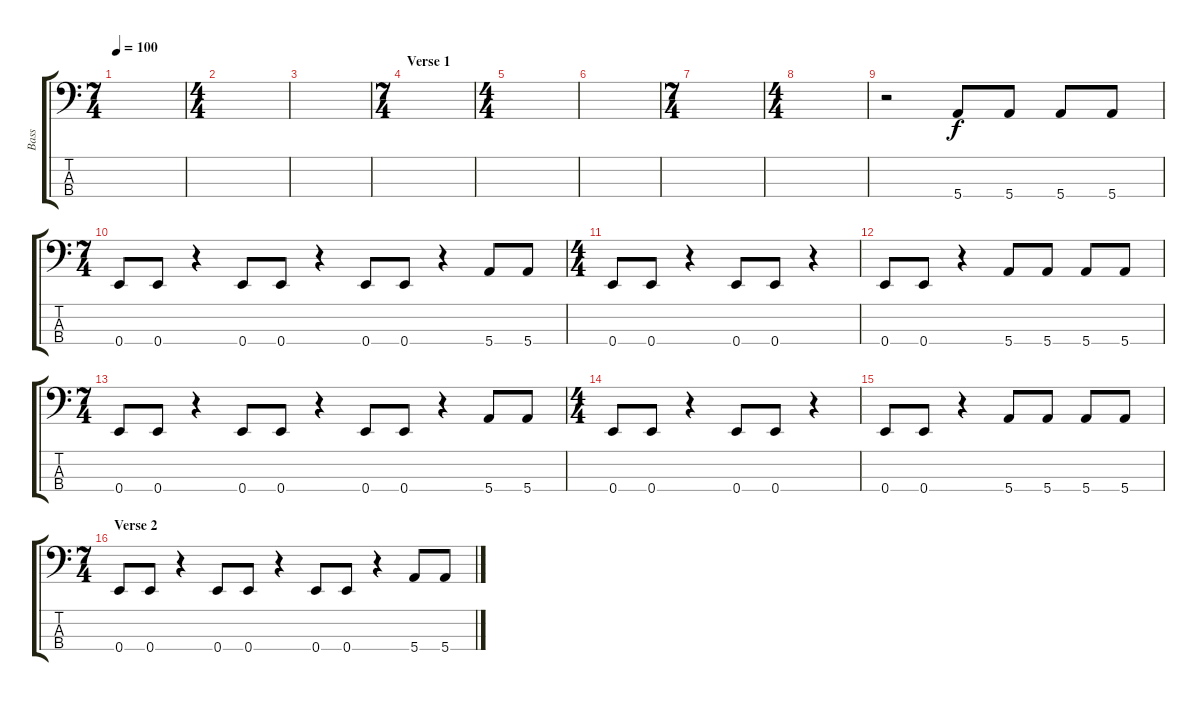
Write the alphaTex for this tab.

\track ("Bass" "Bass") {instrument electricbassfinger}
\staff {score tabs}
\tuning (G2 D2 A1 E1) {hide}
\ts (7 4)
\tempo 100
\clef f4
\ks c
|
\ts (4 4)
|
|
\ts (7 4)
\section ("" "Verse 1")
|
\ts (4 4)
|
|
\ts (7 4)
|
\ts (4 4)
|
r.2 5.4.8 5.4.8 5.4.8 5.4.8 |
\ts (7 4)
0.4.8 0.4.8 r.4 0.4.8 0.4.8 r.4 0.4.8 0.4.8 r.4 5.4.8 5.4.8 |
\ts (4 4)
0.4.8 0.4.8 r.4 0.4.8 0.4.8 r.4 |
0.4.8 0.4.8 r.4 5.4.8 5.4.8 5.4.8 5.4.8 |
\ts (7 4)
0.4.8 0.4.8 r.4 0.4.8 0.4.8 r.4 0.4.8 0.4.8 r.4 5.4.8 5.4.8 |
\ts (4 4)
0.4.8 0.4.8 r.4 0.4.8 0.4.8 r.4 |
0.4.8 0.4.8 r.4 5.4.8 5.4.8 5.4.8 5.4.8 |
\ts (7 4)
\section ("" "Verse 2")
0.4.8 0.4.8 r.4 0.4.8 0.4.8 r.4 0.4.8 0.4.8 r.4 5.4.8 5.4.8
